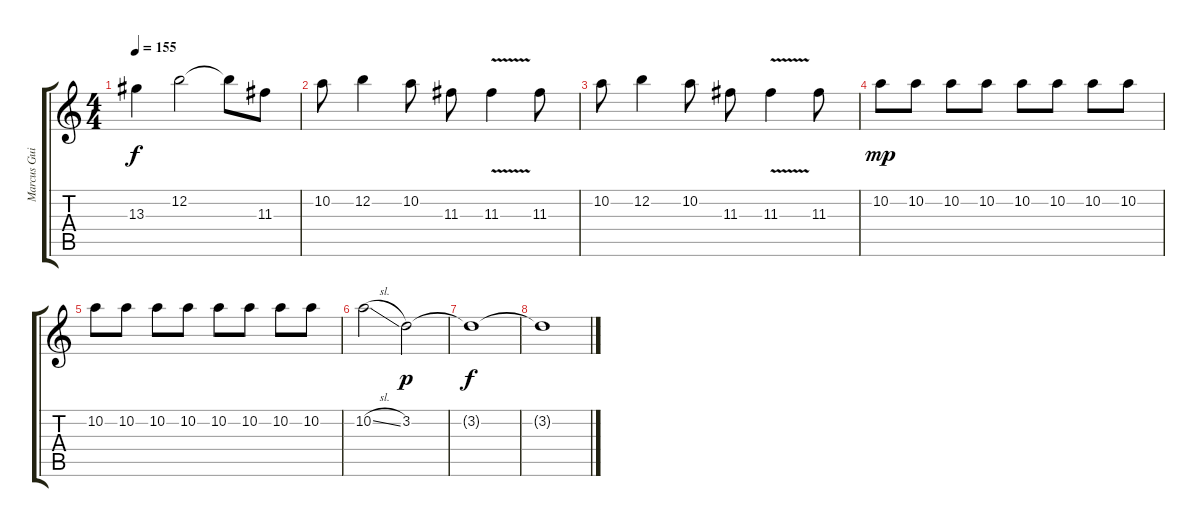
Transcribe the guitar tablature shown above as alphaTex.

\track ("Marcus Guitar" "Marcus Gui") {instrument distortionguitar}
\staff {score tabs}
\tuning (E4 B3 G3 D3 A2 E2) {hide}
\ts (4 4)
\tempo 155
\clef g2
\ks c
13.3.4{dy f} 12.2.2 12.2{t}.8 11.3.8 |
10.2.8 12.2.4 10.2.8 11.3.8 11.3{v}.4 11.3.8 |
10.2.8 12.2.4 10.2.8 11.3.8 11.3{v}.4 11.3.8 |
10.2.8{dy mp} 10.2.8 10.2.8 10.2.8 10.2.8 10.2.8 10.2.8 10.2.8 |
10.2.8 10.2.8 10.2.8 10.2.8 10.2.8 10.2.8 10.2.8 10.2.8 |
10.2{sl}.2 3.2.2{dy p} |
3.2{t}.1{dy f} |
3.2{t}.1
